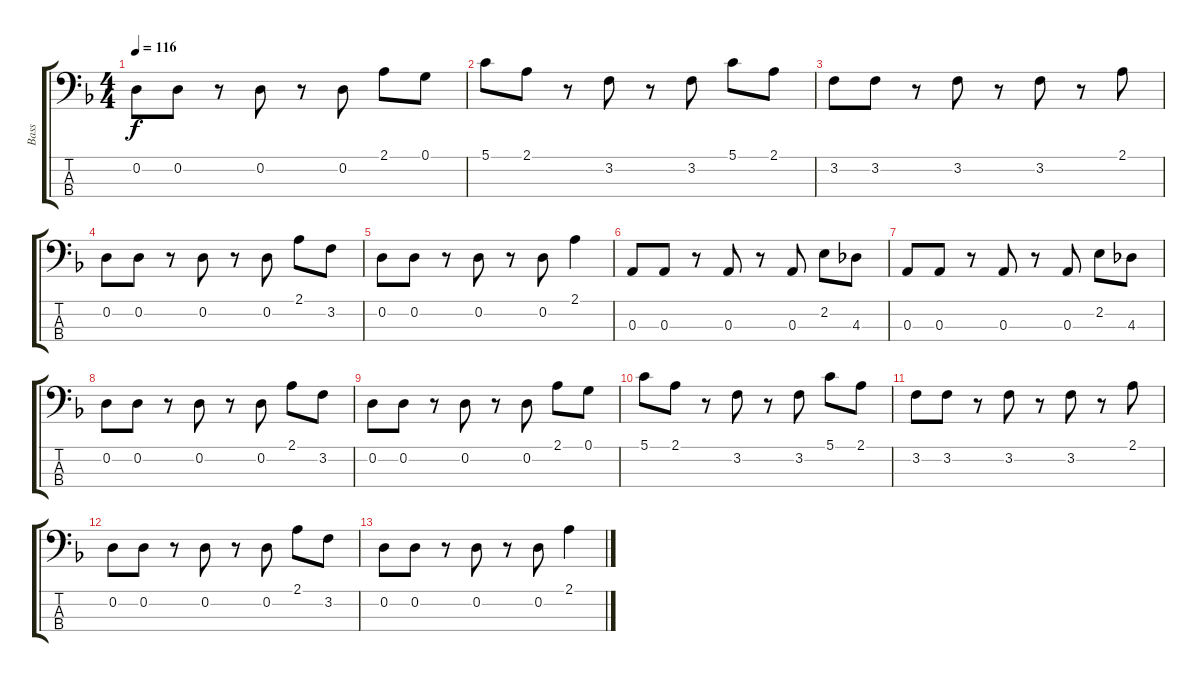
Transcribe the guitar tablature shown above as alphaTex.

\track ("Bass" "Bass") {instrument electricbassfinger}
\staff {score tabs}
\tuning (G2 D2 A1 E1) {hide}
\ts (4 4)
\tempo 116
\clef f4
\ks dminor
0.2.8{dy f} 0.2.8 r.8 0.2.8 r.8 0.2.8 2.1.8 0.1.8 |
5.1.8 2.1.8 r.8 3.2.8 r.8 3.2.8 5.1.8 2.1.8 |
3.2.8 3.2.8 r.8 3.2.8 r.8 3.2.8 r.8 2.1.8 |
0.2.8 0.2.8 r.8 0.2.8 r.8 0.2.8 2.1.8 3.2.8 |
0.2.8 0.2.8 r.8 0.2.8 r.8 0.2.8 2.1.4 |
0.3.8{volume 8} 0.3.8 r.8 0.3.8 r.8 0.3.8 2.2.8 4.3.8 |
0.3.8 0.3.8 r.8 0.3.8 r.8 0.3.8 2.2.8 4.3.8 |
0.2.8 0.2.8 r.8 0.2.8 r.8 0.2.8 2.1.8 3.2.8 |
0.2.8 0.2.8 r.8 0.2.8 r.8 0.2.8 2.1.8 0.1.8 |
5.1.8{volume 0} 2.1.8 r.8 3.2.8 r.8 3.2.8 5.1.8 2.1.8 |
3.2.8 3.2.8 r.8 3.2.8 r.8 3.2.8 r.8 2.1.8 |
0.2.8 0.2.8 r.8 0.2.8 r.8 0.2.8 2.1.8 3.2.8 |
0.2.8 0.2.8 r.8 0.2.8 r.8 0.2.8 2.1.4
